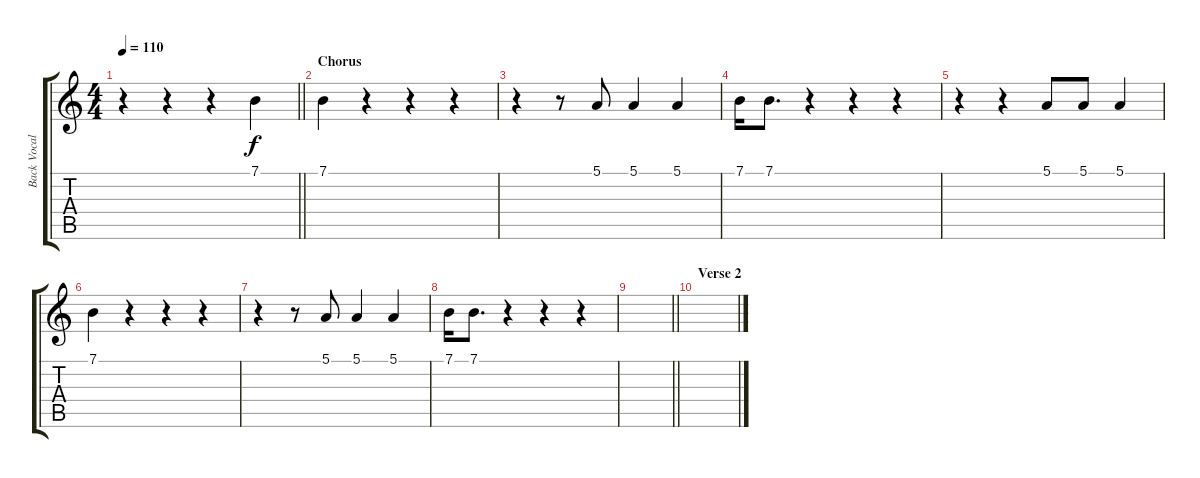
\track ("Back Vocals" "Back Vocal") {instrument tenorsax}
\staff {score tabs}
\tuning (E4 B3 G3 D3 A2 E2) {hide}
\ts (4 4)
\tempo 110
\clef g2
\barLineRight lightlight
\ks c
r.4{dy f} r.4 r.4 7.1.4 |
\section ("" "Chorus")
7.1.4 r.4 r.4 r.4 |
r.4 r.8 5.1.8 5.1.4 5.1.4 |
7.1.16 7.1.8{d} r.4 r.4 r.4 |
r.4 r.4 5.1.8 5.1.8 5.1.4 |
7.1.4 r.4 r.4 r.4 |
r.4 r.8 5.1.8 5.1.4 5.1.4 |
7.1.16 7.1.8{d} r.4 r.4 r.4 |
\barLineRight lightlight
|
\section ("" "Verse 2 ")
